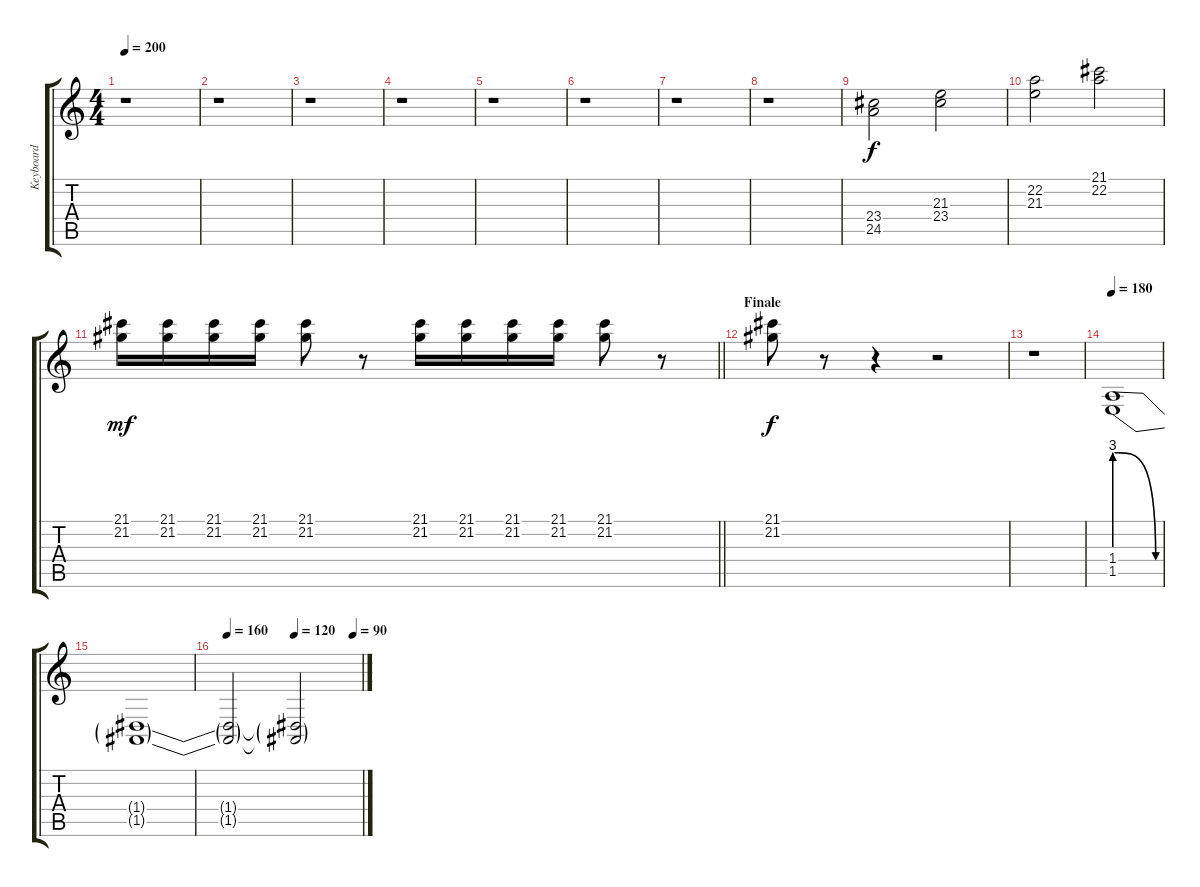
\track ("Keyboard" "Keyboard") {instrument brasssection}
\staff {score tabs}
\tuning (E4 B3 G3 D3 A2 E2) {hide}
\ts (4 4)
\tempo 200
\clef g2
\ks c
r.1{dy ppp} |
r.1 |
r.1 |
r.1 |
r.1 |
r.1 |
r.1 |
r.1 |
(23.4 24.5).2{dy f} (21.3 23.4).2 |
(22.2 21.3).2 (21.1 22.2).2 |
\barLineRight lightlight
(21.1 21.2).16{dy mf} (21.1 21.2).16 (21.1 21.2).16 (21.1 21.2).16 (21.1 21.2).8 r.8 (21.1 21.2).16 (21.1 21.2).16 (21.1 21.2).16 (21.1 21.2).16 (21.1 21.2).8 r.8 |
\section ("" "Finale")
(21.1 21.2).8{dy f} r.8 r.4 r.2 |
r.1 |
\tempo 180
(1.4{be (custom 0 12 5 12 55 0 60 0)} 1.5{be (custom 0 12 5 12 55 0 60 0)}).1{volume 14 instrument distortionguitar} |
(1.4{t} 1.5{t}).1 |
\tempo 160
\tempo (120 0.5)
\tempo (90 0.9375)
(1.4{t} 1.5{t}).2{volume 11} (1.4{t} 1.5{t}).2{volume 7}
